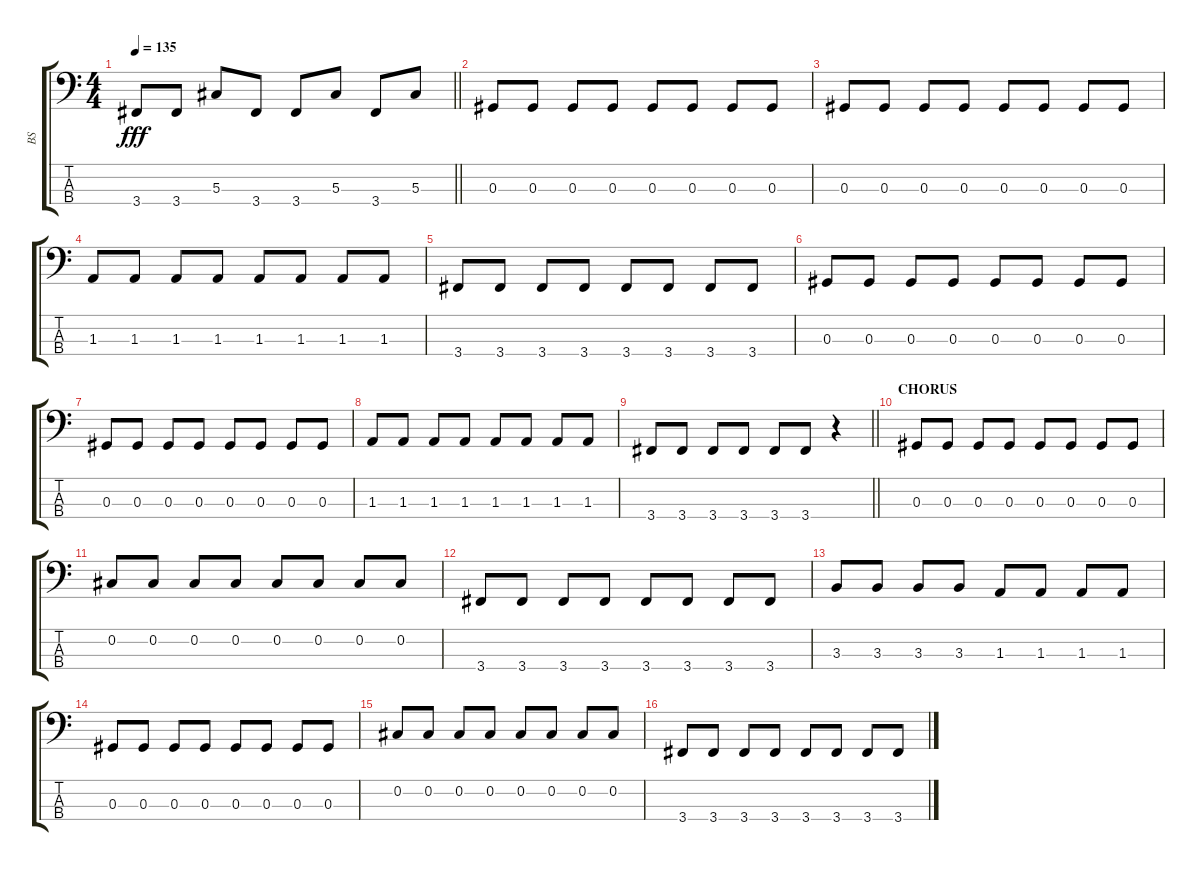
\track ("BS" "BS") {instrument electricbasspick}
\staff {score tabs}
\tuning (Gb2 Db2 Ab1 Eb1) {hide}
\ts (4 4)
\tempo 135
\clef f4
\barLineRight lightlight
\ks c
3.4.8{dy fff} 3.4.8 5.3.8 3.4.8 3.4.8 5.3.8 3.4.8 5.3.8 |
\section ("" "")
0.3.8 0.3.8 0.3.8 0.3.8 0.3.8 0.3.8 0.3.8 0.3.8 |
0.3.8 0.3.8 0.3.8 0.3.8 0.3.8 0.3.8 0.3.8 0.3.8 |
1.3.8 1.3.8 1.3.8 1.3.8 1.3.8 1.3.8 1.3.8 1.3.8 |
3.4.8 3.4.8 3.4.8 3.4.8 3.4.8 3.4.8 3.4.8 3.4.8 |
0.3.8 0.3.8 0.3.8 0.3.8 0.3.8 0.3.8 0.3.8 0.3.8 |
0.3.8 0.3.8 0.3.8 0.3.8 0.3.8 0.3.8 0.3.8 0.3.8 |
1.3.8 1.3.8 1.3.8 1.3.8 1.3.8 1.3.8 1.3.8 1.3.8 |
\barLineRight lightlight
3.4.8 3.4.8 3.4.8 3.4.8 3.4.8 3.4.8 r.4 |
\section ("" "CHORUS")
0.3.8 0.3.8 0.3.8 0.3.8 0.3.8 0.3.8 0.3.8 0.3.8 |
0.2.8 0.2.8 0.2.8 0.2.8 0.2.8 0.2.8 0.2.8 0.2.8 |
3.4.8 3.4.8 3.4.8 3.4.8 3.4.8 3.4.8 3.4.8 3.4.8 |
3.3.8 3.3.8 3.3.8 3.3.8 1.3.8 1.3.8 1.3.8 1.3.8 |
0.3.8 0.3.8 0.3.8 0.3.8 0.3.8 0.3.8 0.3.8 0.3.8 |
0.2.8 0.2.8 0.2.8 0.2.8 0.2.8 0.2.8 0.2.8 0.2.8 |
3.4.8 3.4.8 3.4.8 3.4.8 3.4.8 3.4.8 3.4.8 3.4.8
